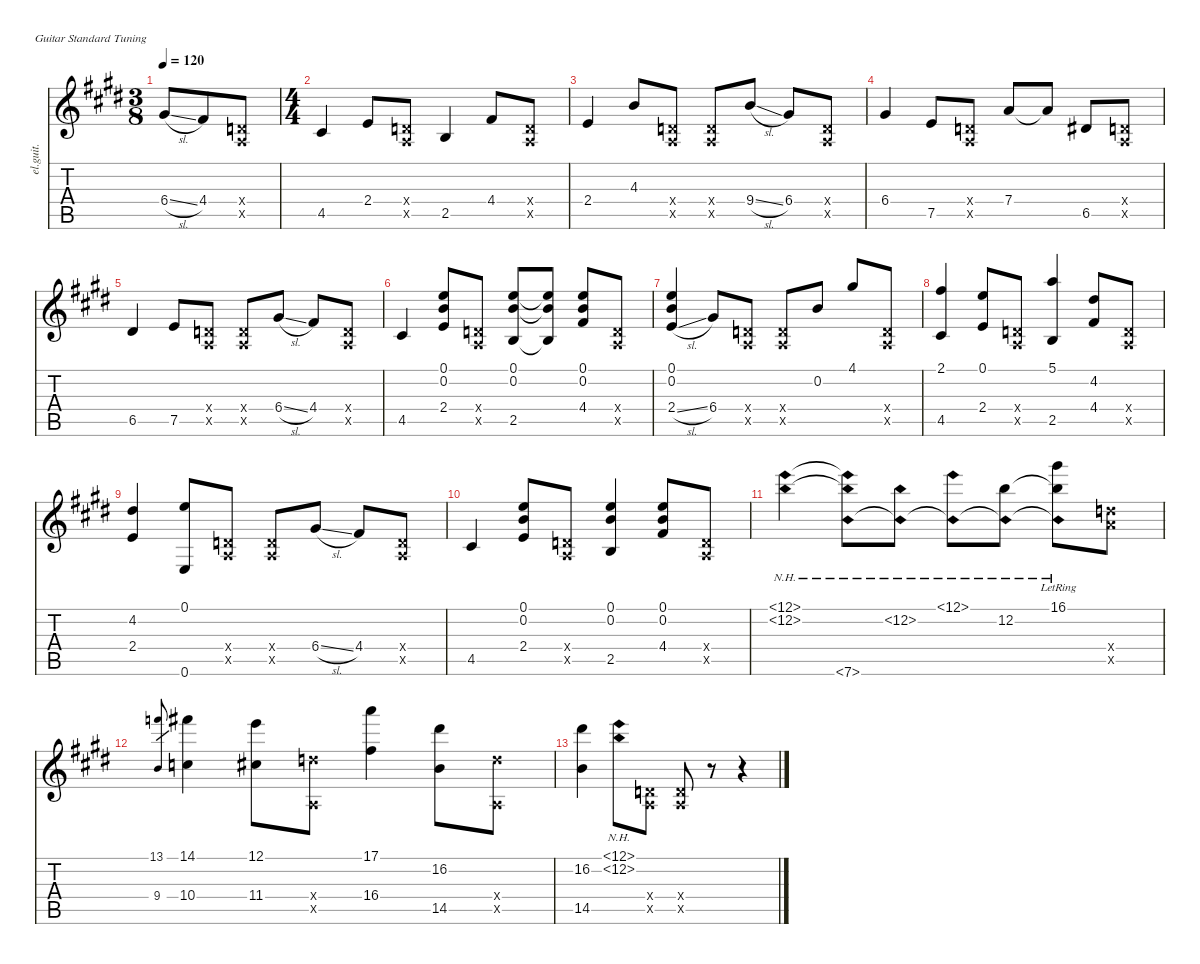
\defaultSystemsLayout 4
\hideDynamics
\bracketExtendMode nobrackets
\track ("Clean Guitar" "el.guit.") {instrument electricguitarclean}
\staff {score tabs}
\tuning (E4 B3 G3 D3 A2 E2)
\ts (3 8)
\beaming (8 3)
\tempo 120
\clef g2
\ks e
6.4{sl acc #}.8{dy mf instrument electricguitarclean beam Up} 4.4{acc #}.8{beam Up} (0.4{x acc forcenatural} 0.5{x acc forcenatural}).8{beam Up} |
\ts (4 4)
\beaming (8 2 2 2 2)
4.5{acc #}.4{beam Up} 2.4{acc forcenatural}.8{beam Up} (0.4{x acc forcenatural} 0.5{x acc forcenatural}).8{beam Up} 2.5{acc forcenatural}.4{beam Up} 4.4{acc #}.8{beam Up} (0.4{x acc forcenatural} 0.5{x acc forcenatural}).8{beam Up} |
2.4{acc forcenatural}.4{dy mp beam Up} 4.3{acc forcenatural}.8{beam Up} (0.5{x acc forcenatural} 0.4{x acc forcenatural}).8{dy mf beam Up} (0.5{x acc forcenatural} 0.4{x acc forcenatural}).8{beam Up} 9.4{sl acc forcenatural}.8{beam Up} 6.4{acc #}.8{beam Up} (0.4{x acc forcenatural} 0.5{x acc forcenatural}).8{beam Up} |
6.4{acc #}.4{dy mp beam Up} 7.5{acc forcenatural}.8{dy mf beam Up} (0.4{x acc forcenatural} 0.5{x acc forcenatural}).8{beam Up} 7.4{acc forcenatural}.8{beam Up} 7.4{t acc forcenatural}.8{beam Up} 6.5{acc #}.8{beam Up} (0.4{x acc forcenatural} 0.5{x acc forcenatural}).8{beam Up} |
6.5{acc #}.4{beam Up} 7.5{acc forcenatural}.8{beam Up} (0.5{x acc forcenatural} 0.4{x acc forcenatural}).8{beam Up} (0.5{x acc forcenatural} 0.4{x acc forcenatural}).8{beam Up} 6.4{sl acc #}.8{beam Up} 4.4{acc #}.8{beam Up} (0.4{x acc forcenatural} 0.5{x acc forcenatural}).8{beam Up} |
4.5{acc #}.4{dy mp beam Up} (2.4{acc forcenatural} 0.1{acc forcenatural} 0.2{acc forcenatural}).8{beam Up} (0.4{x acc forcenatural} 0.5{x acc forcenatural}).8{beam Up} (2.5{acc forcenatural} 0.1{acc forcenatural} 0.2{acc forcenatural}).8{beam Up} (2.5{t acc forcenatural} 0.1{t acc forcenatural} 0.2{t acc forcenatural}).8{beam Up} (4.4{acc #} 0.1{acc forcenatural} 0.2{acc forcenatural}).8{beam Up} (0.4{x acc forcenatural} 0.5{x acc forcenatural}).8{beam Up} |
(2.4{sl acc forcenatural} 0.1{acc forcenatural} 0.2{acc forcenatural}).4{beam Up} 6.4{acc #}.8{beam Up} (0.4{x acc forcenatural} 0.5{x acc forcenatural}).8{dy mf beam Up} (0.4{x acc forcenatural} 0.5{x acc forcenatural}).8{beam Up} 0.2{acc forcenatural}.8{dy mp beam Up} 4.1{acc #}.8{beam Up} (0.4{x acc forcenatural} 0.5{x acc forcenatural}).8{beam Up} |
(4.5{acc #} 2.1{acc #}).4{beam Up} (0.1{acc forcenatural} 2.4{acc forcenatural}).8{beam Up} (0.4{x acc forcenatural} 0.5{x acc forcenatural}).8{beam Up} (2.5{acc forcenatural} 5.1{acc forcenatural}).4{beam Up} (4.2{acc #} 4.4{acc #}).8{beam Up} (0.4{x acc forcenatural} 0.5{x acc forcenatural}).8{beam Up} |
(4.2{acc #} 2.4{acc forcenatural}).4{beam Up} (0.6{acc forcenatural} 0.1{acc forcenatural}).8{beam Up} (0.5{x acc forcenatural} 0.4{x acc forcenatural}).8{beam Up} (0.5{x acc forcenatural} 0.4{x acc forcenatural}).8{beam Up} 6.4{sl acc #}.8{beam Up} 4.4{acc #}.8{beam Up} (0.4{x acc forcenatural} 0.5{x acc forcenatural}).8{beam Up} |
4.5{acc #}.4{beam Up} (2.4{acc forcenatural} 0.1{acc forcenatural} 0.2{acc forcenatural}).8{beam Up} (0.4{x acc forcenatural} 0.5{x acc forcenatural}).8{beam Up} (2.5{acc forcenatural} 0.1{acc forcenatural} 0.2{acc forcenatural}).4{beam Up} (4.4{acc #} 0.1{acc forcenatural} 0.2{acc forcenatural}).8{beam Up} (0.4{x acc forcenatural} 0.5{x acc forcenatural}).8{beam Up} |
(12.1{nh acc forcenatural} 12.2{nh acc forcenatural}).4{beam Down} (7.6{nh acc forcenatural} 12.1{nh t acc forcenatural} 12.2{nh t acc forcenatural}).8{beam Down} (12.2{nh acc forcenatural} 7.6{nh t acc forcenatural}).8{beam Down} (12.1{nh acc forcenatural} 7.6{nh t acc forcenatural}).8{beam Down} (12.2{acc forcenatural} 7.6{nh t acc forcenatural}).8{beam Down} (16.1{acc #} 7.6{nh lr t acc forcenatural} 12.2{lr t acc forcenatural}).8{beam Down} (12.4{x acc forcenatural} 12.5{x acc forcenatural}).8{beam Down} |
(9.4{acc forcenatural} 13.1{acc forcenatural}).8{gr beam Up} (14.1{acc #} 10.4{acc forcenatural}).4{beam Down} (12.1{acc forcenatural} 11.4{acc #}).8{beam Down} (12.4{x acc forcenatural} 0.5{x acc forcenatural}).8{beam Down} (17.1{acc forcenatural} 16.4{acc #}).4{beam Down} (16.2{acc #} 14.5{acc forcenatural}).8{beam Down} (12.4{x acc forcenatural} 0.5{x acc forcenatural}).8{beam Down} |
(16.2{acc #} 14.5{acc forcenatural}).4{beam Down} (12.1{nh acc forcenatural} 12.2{nh acc forcenatural}).8{beam Down} (0.5{x acc forcenatural} 0.4{x acc forcenatural}).8{beam Down} (0.5{x acc forcenatural} 0.4{x acc forcenatural}).8{beam Up} r.8{beam Down} r.4{beam Down}
